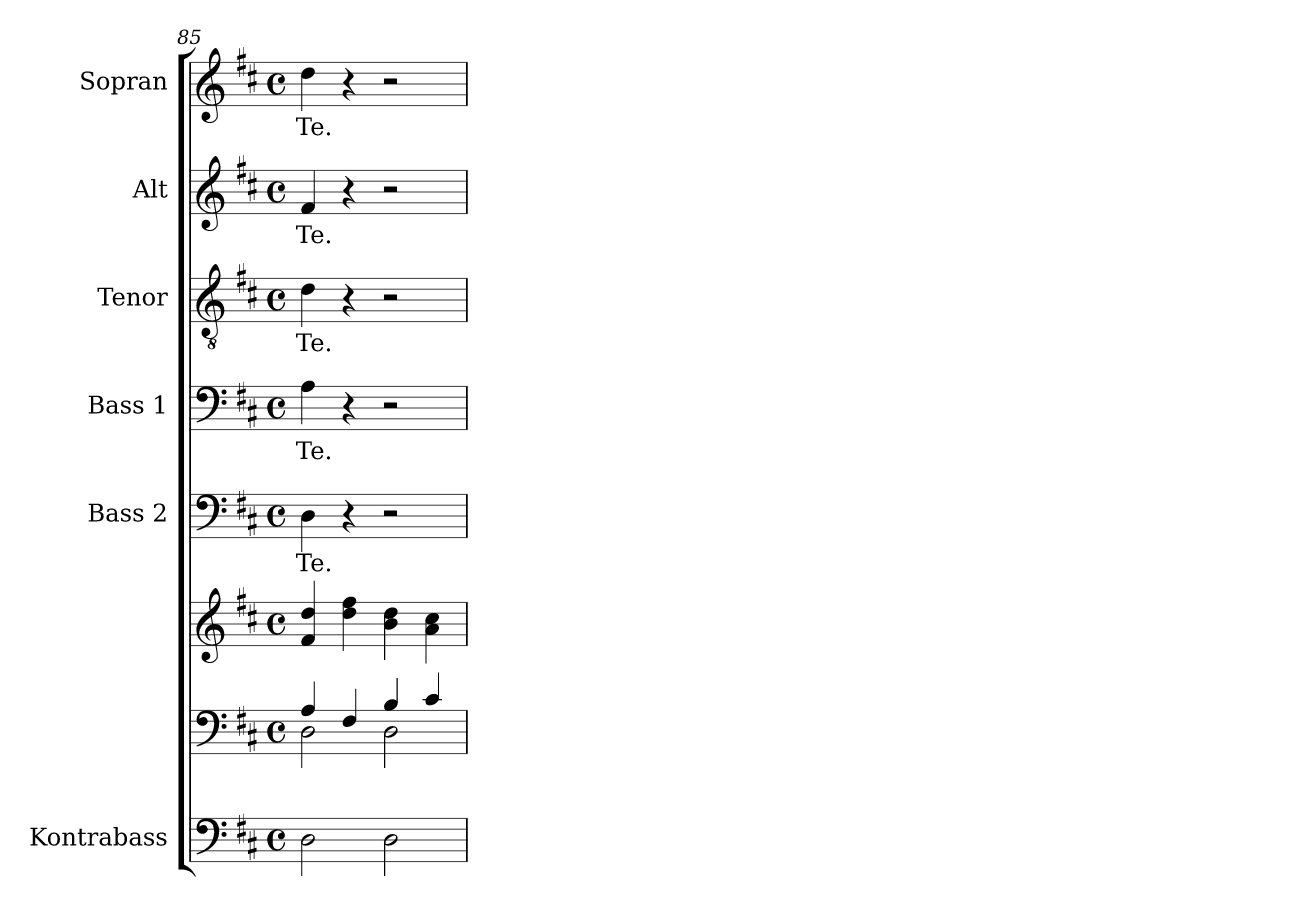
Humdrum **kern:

**kern	**kern	**kern	**kern	**text	**kern	**text	**kern	**text	**kern	**text	**kern	**text
*part7	*part6	*part6	*part5	*part5	*part4	*part4	*part3	*part3	*part2	*part2	*part1	*part1
*staff8	*staff7	*staff6	*staff5	*staff5	*staff4	*staff4	*staff3	*staff3	*staff2	*staff2	*staff1	*staff1
*I"Kontrabass	*	*	*I"Bass 2	*	*I"Bass 1	*	*I"Tenor	*	*I"Alt	*	*I"Sopran	*
*I'Kb.	*	*	*I'B. 2	*	*I'B. 1	*	*I'T.	*	*I'A.	*	*I'S.	*
!!LO:PB:g=z
*clefF4	*clefF4	*clefG2	*clefF4	*	*clefF4	*	*clefGv2	*	*clefG2	*	*clefG2	*
*ITrd7c12	*	*	*	*	*	*	*	*	*	*	*	*
*k[f#c#]	*k[f#c#]	*k[f#c#]	*k[f#c#]	*	*k[f#c#]	*	*k[f#c#]	*	*k[f#c#]	*	*k[f#c#]	*
*D:	*D:	*D:	*D:	*	*D:	*	*D:	*	*D:	*	*D:	*
*M4/4	*M4/4	*M4/4	*M4/4	*	*M4/4	*	*M4/4	*	*M4/4	*	*M4/4	*
*met(c)	*met(c)	*met(c)	*met(c)	*	*met(c)	*	*met(c)	*	*met(c)	*	*met(c)	*
=85	=85	=85	=85	=85	=85	=85	=85	=85	=85	=85	=85	=85
*	*^	*	*	*	*	*	*	*	*	*	*	*
!	!	!	!	!	!LO:LY:b	!	!LO:LY:b	!	!LO:LY:b	!	!LO:LY:b	!	!LO:LY:b
2DD\	4A/	2D\	4f#/ 4dd/	4D\	Te.	4A\	Te.	4d\	Te.	4f#/	Te.	4dd\	Te.
.	4F#/	.	4dd\ 4ff#\	4r	.	4r	.	4r	.	4r	.	4r	.
2DD\	4B/	2D\	4b\ 4dd\	2r	.	2r	.	2r	.	2r	.	2r	.
.	4c#/	.	4a\ 4cc#\	.	.	.	.	.	.	.	.	.	.
*	*v	*v	*	*	*	*	*	*	*	*	*	*	*
=	=	=	=	=	=	=	=	=	=	=	=	=
*-	*-	*-	*-	*-	*-	*-	*-	*-	*-	*-	*-	*-
